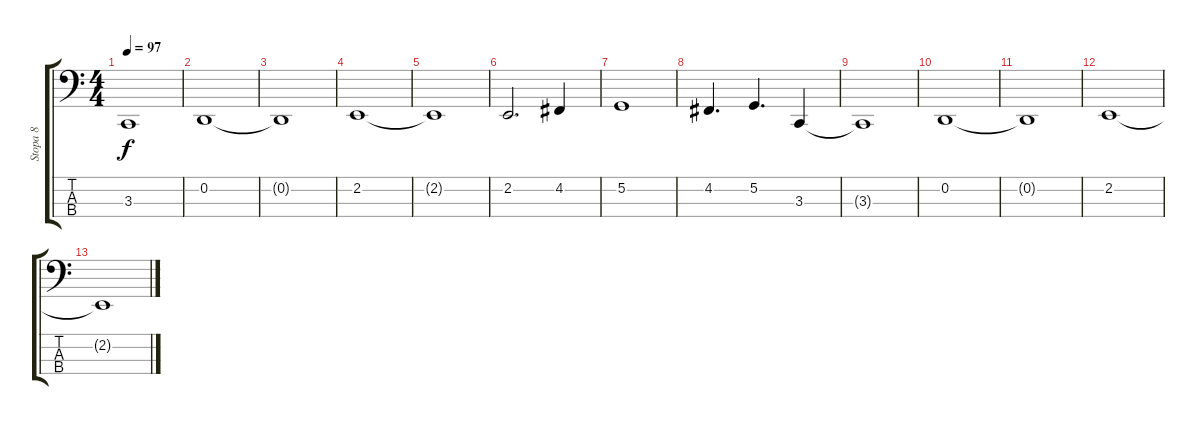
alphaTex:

\track ("Stopa 8" "Stopa 8") {instrument stringensemble2}
\staff {score tabs}
\tuning (G2 D2 A1 E1) {hide}
\ts (4 4)
\tempo 97
\clef f4
\ks c
3.3{t}.1{dy f} |
0.2.1 |
0.2{t}.1 |
2.2.1 |
2.2{t}.1 |
2.2.2{d} 4.2.4 |
5.2.1 |
4.2.4{d} 5.2.4{d} 3.3.4 |
3.3{t}.1 |
0.2.1 |
0.2{t}.1 |
2.2.1 |
2.2{t}.1
